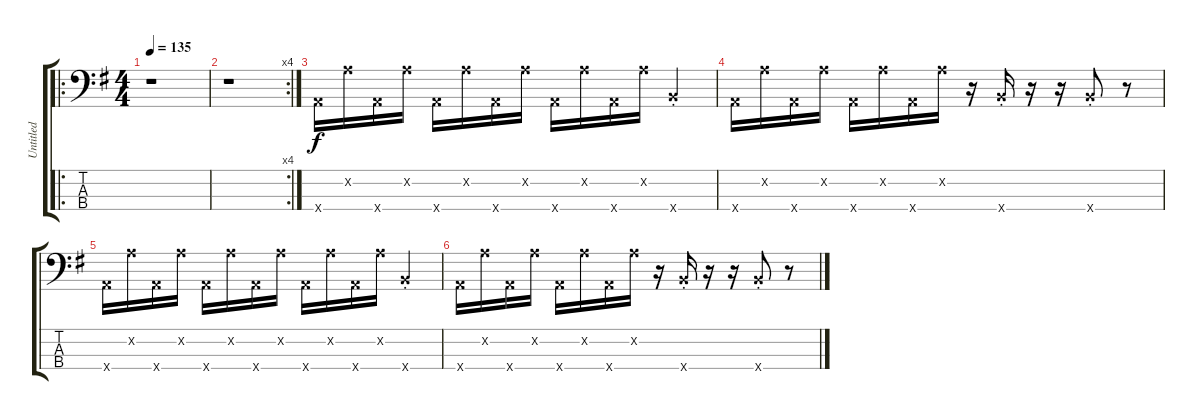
\track ("Untitled" "Untitled") {instrument slapbass1}
\staff {score tabs}
\tuning (G2 D2 A1 E1) {hide}
\ro
\ts (4 4)
\tempo 135
\clef f4
\ks g
r.1{dy f} |
\rc 4
r.1 |
5.4{x}.16 7.2{x}.16 5.4{x}.16 7.2{x}.16 5.4{x}.16 7.2{x}.16 5.4{x}.16 7.2{x}.16 5.4{x}.16 7.2{x}.16 5.4{x}.16 7.2{x}.16 7.4{st x}.4 |
5.4{x}.16 7.2{x}.16 5.4{x}.16 7.2{x}.16 5.4{x}.16 7.2{x}.16 5.4{x}.16 7.2{x}.16 r.16 7.4{st x}.16 r.16 r.16 7.4{st x}.8 r.8 |
5.4{x}.16 7.2{x}.16 5.4{x}.16 7.2{x}.16 5.4{x}.16 7.2{x}.16 5.4{x}.16 7.2{x}.16 5.4{x}.16 7.2{x}.16 5.4{x}.16 7.2{x}.16 7.4{st x}.4 |
5.4{x}.16 7.2{x}.16 5.4{x}.16 7.2{x}.16 5.4{x}.16 7.2{x}.16 5.4{x}.16 7.2{x}.16 r.16 7.4{st x}.16 r.16 r.16 7.4{st x}.8 r.8
